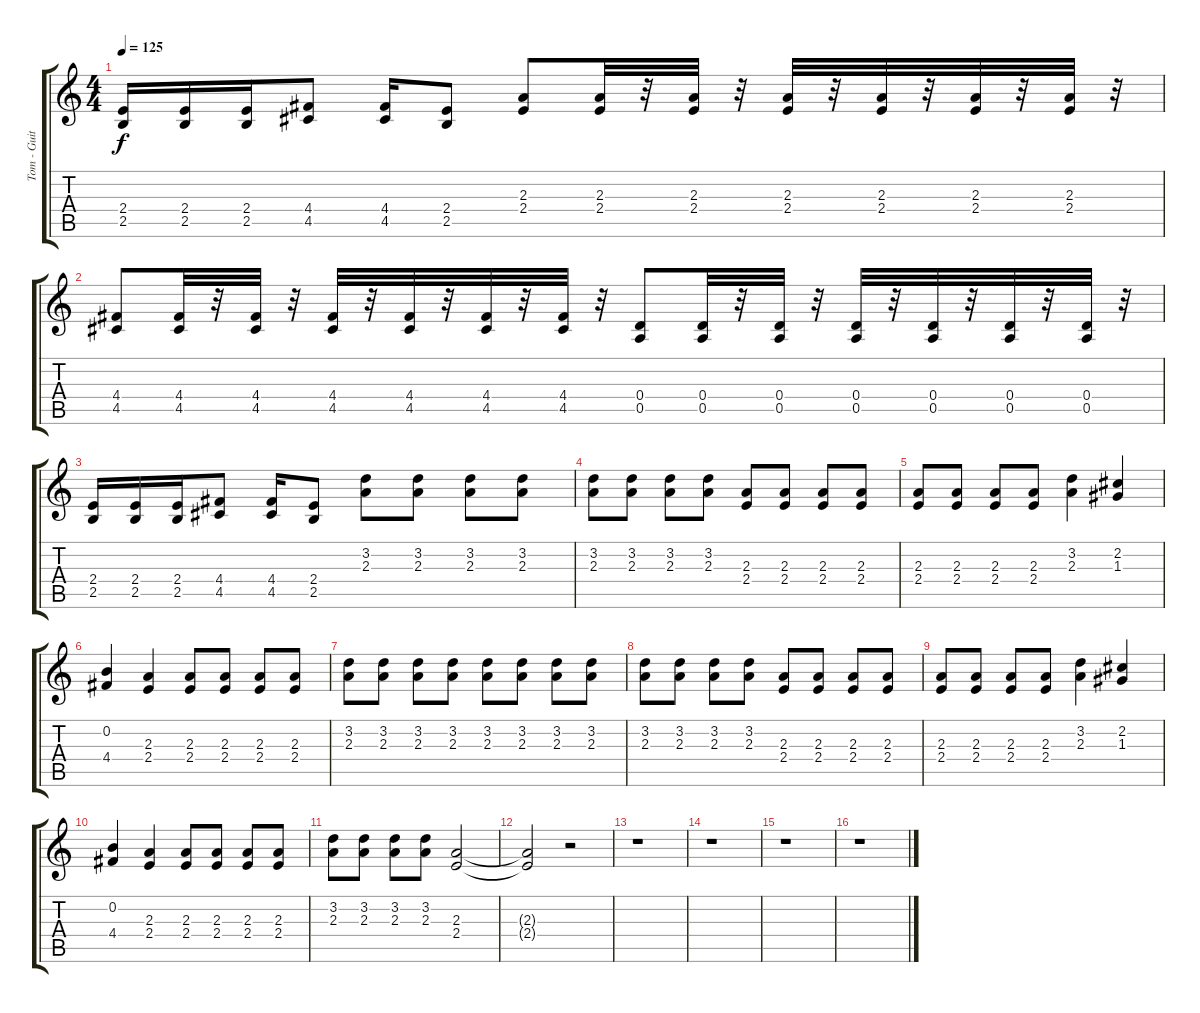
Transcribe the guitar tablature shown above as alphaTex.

\track ("Tom - Guitar" "Tom - Guit") {instrument distortionguitar}
\staff {score tabs}
\tuning (E4 B3 G3 D3 A2 E2) {hide}
\ts (4 4)
\tempo 125
\clef g2
\ks c
(2.4 2.5).16{dy f} (2.4 2.5).16 (2.4 2.5).16 (4.4 4.5).8 (4.4 4.5).16 (2.4 2.5).8 (2.3 2.4).8 (2.3 2.4).32 r.32 (2.3 2.4).32 r.32 (2.3 2.4).32 r.32 (2.3 2.4).32 r.32 (2.3 2.4).32 r.32 (2.3 2.4).32 r.32 |
(4.4 4.5).8 (4.4 4.5).32 r.32 (4.4 4.5).32 r.32 (4.4 4.5).32 r.32 (4.4 4.5).32 r.32 (4.4 4.5).32 r.32 (4.4 4.5).32 r.32 (0.4 0.5).8 (0.4 0.5).32 r.32 (0.4 0.5).32 r.32 (0.4 0.5).32 r.32 (0.4 0.5).32 r.32 (0.4 0.5).32 r.32 (0.4 0.5).32 r.32 |
(2.4 2.5).16 (2.4 2.5).16 (2.4 2.5).16 (4.4 4.5).8 (4.4 4.5).16 (2.4 2.5).8 (3.2 2.3).8 (3.2 2.3).8 (3.2 2.3).8 (3.2 2.3).8 |
(3.2 2.3).8 (3.2 2.3).8 (3.2 2.3).8 (3.2 2.3).8 (2.3 2.4).8 (2.3 2.4).8 (2.3 2.4).8 (2.3 2.4).8 |
(2.3 2.4).8 (2.3 2.4).8 (2.3 2.4).8 (2.3 2.4).8 (3.2 2.3).4 (2.2 1.3).4 |
(0.2 4.4).4 (2.3 2.4).4 (2.3 2.4).8 (2.3 2.4).8 (2.3 2.4).8 (2.3 2.4).8 |
(3.2 2.3).8 (3.2 2.3).8 (3.2 2.3).8 (3.2 2.3).8 (3.2 2.3).8 (3.2 2.3).8 (3.2 2.3).8 (3.2 2.3).8 |
(3.2 2.3).8 (3.2 2.3).8 (3.2 2.3).8 (3.2 2.3).8 (2.3 2.4).8 (2.3 2.4).8 (2.3 2.4).8 (2.3 2.4).8 |
(2.3 2.4).8 (2.3 2.4).8 (2.3 2.4).8 (2.3 2.4).8 (3.2 2.3).4 (2.2 1.3).4 |
(0.2 4.4).4 (2.3 2.4).4 (2.3 2.4).8 (2.3 2.4).8 (2.3 2.4).8 (2.3 2.4).8 |
(3.2 2.3).8 (3.2 2.3).8 (3.2 2.3).8 (3.2 2.3).8 (2.3 2.4).2 |
(2.3{t} 2.4{t}).2 r.2 |
r.1 |
r.1 |
r.1 |
r.1
